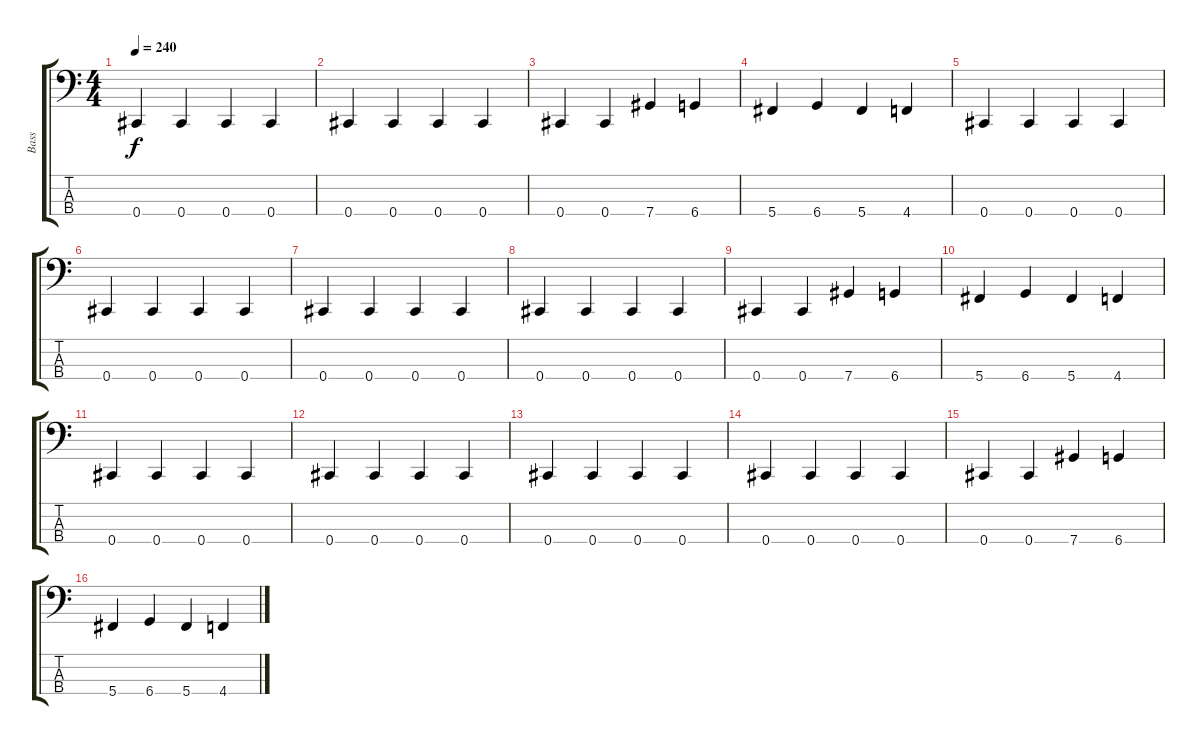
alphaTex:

\track ("Bass" "Bass") {instrument electricbasspick}
\staff {score tabs}
\tuning (E2 B1 Gb1 Db1) {hide}
\ts (4 4)
\tempo 240
\clef f4
\ks c
0.4.4{dy f} 0.4.4 0.4.4 0.4.4 |
0.4.4 0.4.4 0.4.4 0.4.4 |
0.4.4 0.4.4 7.4.4 6.4.4 |
5.4.4 6.4.4 5.4.4 4.4.4 |
0.4.4 0.4.4 0.4.4 0.4.4 |
0.4.4 0.4.4 0.4.4 0.4.4 |
0.4.4 0.4.4 0.4.4 0.4.4 |
0.4.4 0.4.4 0.4.4 0.4.4 |
0.4.4 0.4.4 7.4.4 6.4.4 |
5.4.4 6.4.4 5.4.4 4.4.4 |
0.4.4 0.4.4 0.4.4 0.4.4 |
0.4.4 0.4.4 0.4.4 0.4.4 |
0.4.4 0.4.4 0.4.4 0.4.4 |
0.4.4 0.4.4 0.4.4 0.4.4 |
0.4.4 0.4.4 7.4.4 6.4.4 |
5.4.4 6.4.4 5.4.4 4.4.4
